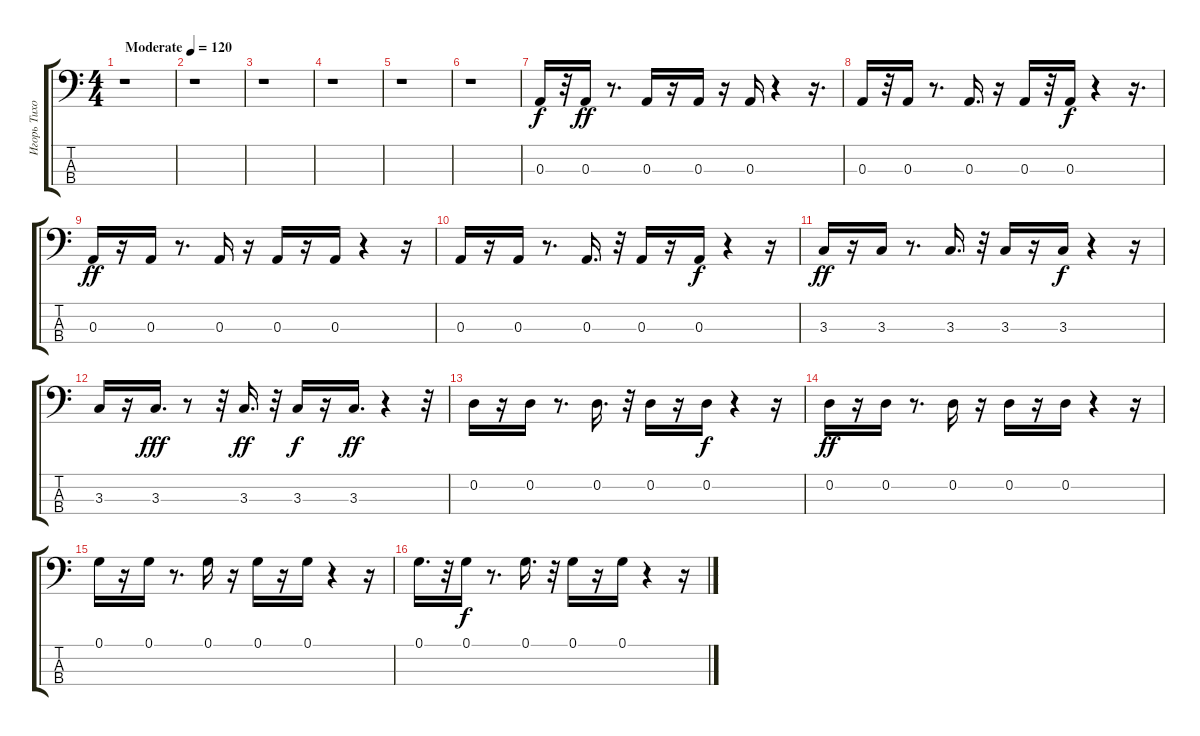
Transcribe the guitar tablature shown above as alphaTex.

\track ("Игорь Тихомиров (бас)" "Игорь Тихо") {instrument electricbassfinger}
\staff {score tabs}
\tuning (G2 D2 A1 E1) {hide}
\ts (4 4)
\tempo (120 "Moderate")
\clef f4
\ks c
r.1{dy f instrument electricbassfinger} |
r.1 |
r.1 |
r.1 |
r.1 |
r.1 |
0.3.16 r.32 0.3.16{dy ff} r.8{d} 0.3.16 r.16 0.3.16 r.16 0.3.16 r.4 r.16{d} |
0.3.16 r.32 0.3.16 r.8{d} 0.3.16{d} r.16 0.3.16 r.32 0.3.16{dy f} r.4 r.16{d} |
0.3.16{dy ff} r.16 0.3.16 r.8{d} 0.3.16 r.16 0.3.16 r.16 0.3.16 r.4 r.16 |
0.3.16 r.16 0.3.16 r.8{d} 0.3.16{d} r.32 0.3.16 r.16 0.3.16{dy f} r.4 r.16 |
3.3.16{dy ff} r.16 3.3.16 r.8{d} 3.3.16{d} r.32 3.3.16 r.16 3.3.16{dy f} r.4 r.16 |
3.3.16 r.16 3.3.16{d dy fff} r.8 r.32 3.3.16{d dy ff} r.32 3.3.16{dy f} r.16 3.3.16{d dy ff} r.4 r.32 |
0.2.16 r.16 0.2.16 r.8{d} 0.2.16{d} r.32 0.2.16 r.16 0.2.16{dy f} r.4 r.16 |
0.2.16{dy ff} r.16 0.2.16 r.8{d} 0.2.16 r.16 0.2.16 r.16 0.2.16 r.4 r.16 |
0.1.16 r.16 0.1.16 r.8{d} 0.1.16 r.16 0.1.16 r.16 0.1.16 r.4 r.16 |
0.1.16{d} r.32 0.1.16{dy f} r.8{d} 0.1.16{d} r.32 0.1.16 r.16 0.1.16 r.4 r.16
